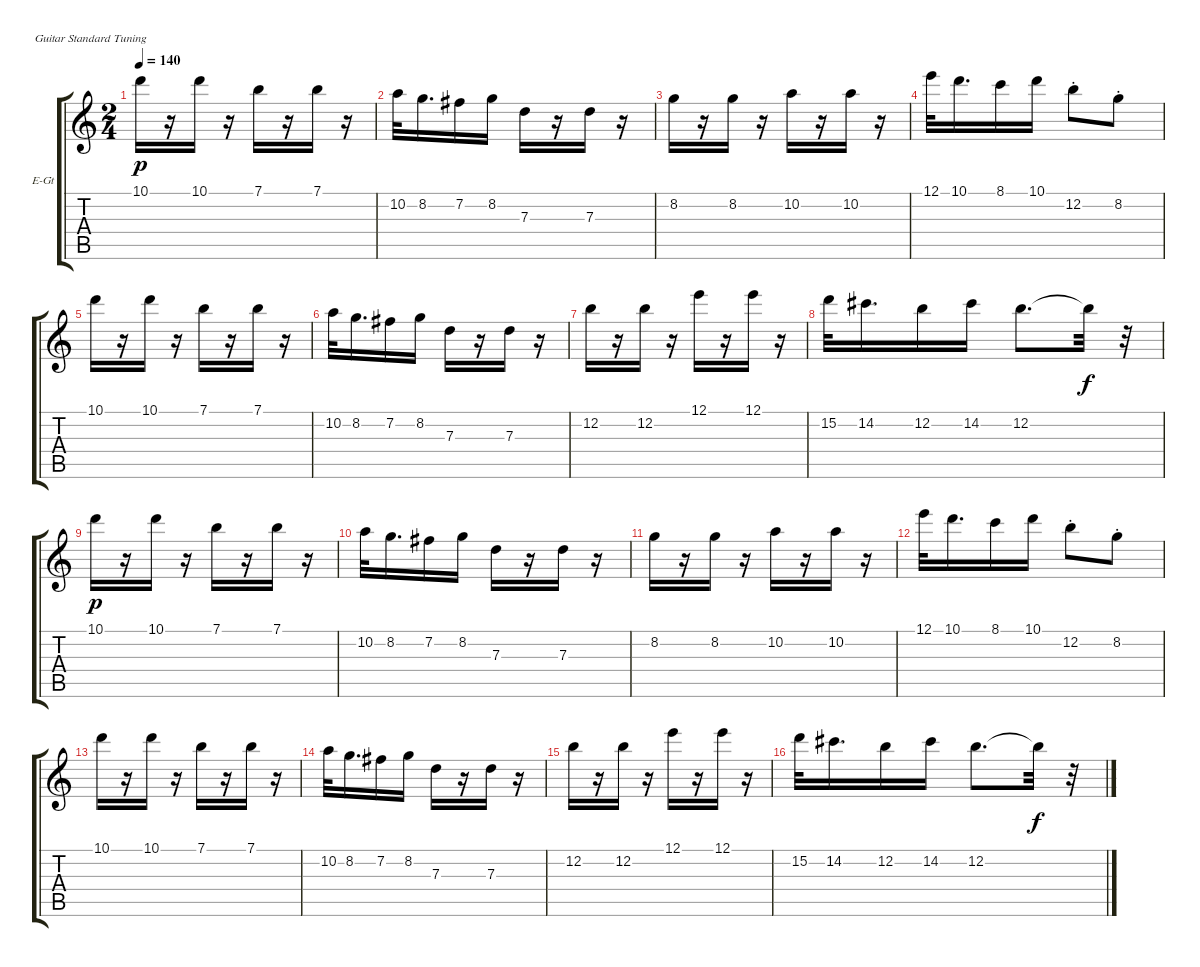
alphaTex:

\bracketExtendMode groupsimilarinstruments
\firstSystemTrackNameOrientation horizontal
\otherSystemsTrackNameOrientation horizontal
\track ("Guitar 1" "E-Gt") {instrument distortionguitar}
\staff {score tabs}
\tuning (E4 B3 G3 D3 A2 E2)
\ts (2 4)
\beaming (8 2 2 2 2)
\tempo 140
\clef g2
\ks c
10.1.16{dy p instrument distortionguitar} r.16 10.1.16 r.16 7.1.16 r.16 7.1.16 r.16 |
10.2.32 8.2.16{d} 7.2.16 8.2.16 7.3.16 r.16 7.3.16 r.16 |
8.2.16 r.16 8.2.16 r.16 10.2.16 r.16 10.2.16 r.16 |
12.1.32 10.1.16{d} 8.1.16 10.1.16 12.2{st}.8 8.2{st}.8 |
10.1.16 r.16 10.1.16 r.16 7.1.16 r.16 7.1.16 r.16 |
10.2.32 8.2.16{d} 7.2.16 8.2.16 7.3.16 r.16 7.3.16 r.16 |
12.2.16 r.16 12.2.16 r.16 12.1.16 r.16 12.1.16 r.16 |
15.2.32 14.2.16{d} 12.2.16 14.2.16 12.2.8{d} 12.2{t}.32{dy f} r.32 |
10.1.16{dy p} r.16 10.1.16 r.16 7.1.16 r.16 7.1.16 r.16 |
10.2.32 8.2.16{d} 7.2.16 8.2.16 7.3.16 r.16 7.3.16 r.16 |
8.2.16 r.16 8.2.16 r.16 10.2.16 r.16 10.2.16 r.16 |
12.1.32 10.1.16{d} 8.1.16 10.1.16 12.2{st}.8 8.2{st}.8 |
10.1.16 r.16 10.1.16 r.16 7.1.16 r.16 7.1.16 r.16 |
10.2.32 8.2.16{d} 7.2.16 8.2.16 7.3.16 r.16 7.3.16 r.16 |
12.2.16 r.16 12.2.16 r.16 12.1.16 r.16 12.1.16 r.16 |
15.2.32 14.2.16{d} 12.2.16 14.2.16 12.2.8{d} 12.2{t}.32{dy f} r.32
